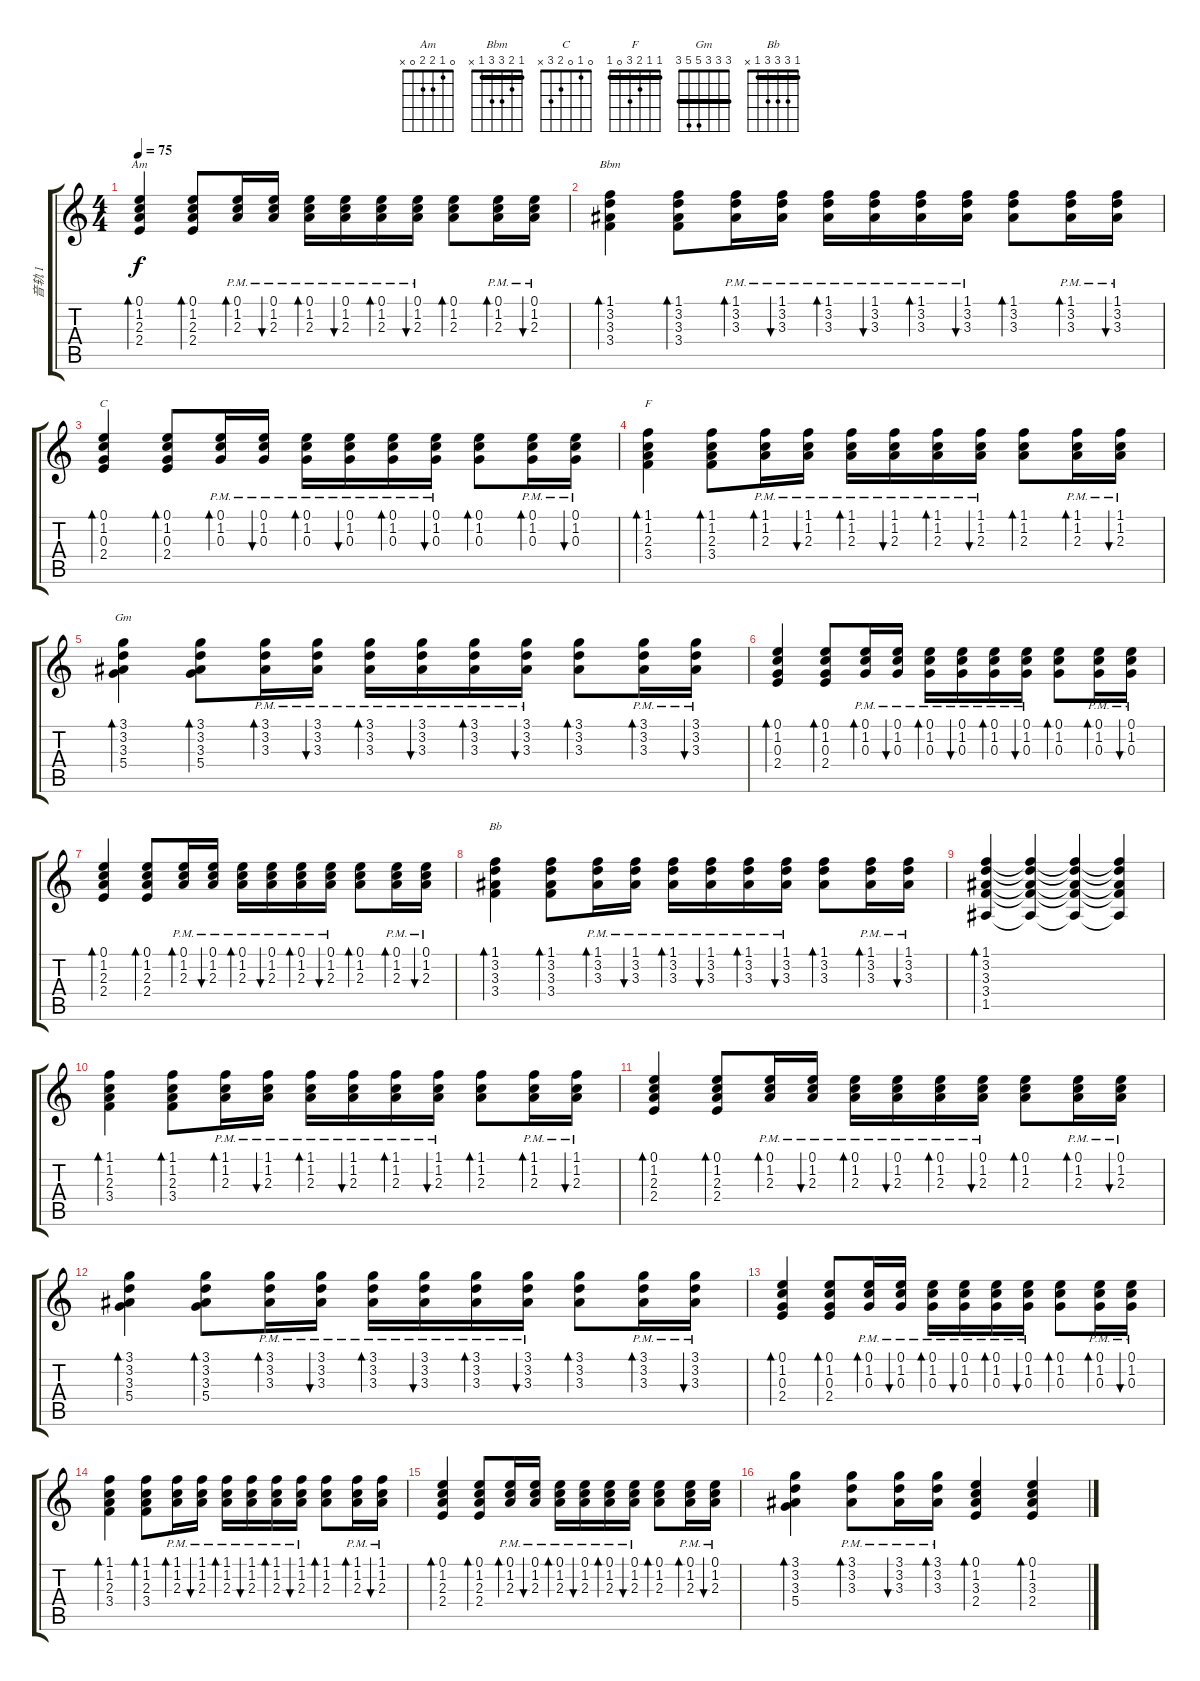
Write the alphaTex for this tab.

\track ("音轨 1" "音轨 1") {instrument acousticguitarsteel}
\staff {score tabs}
\tuning (E4 B3 G3 D3 A2 E2) {hide}
\chord ("Am" 0 1 2 2 0 x)
\chord ("Bbm" 1 2 3 3 1 x) {barre 1}
\chord ("C" 0 1 0 2 3 x)
\chord ("F" 1 1 2 3 0 1) {barre 1}
\chord ("Gm" 3 3 3 5 5 3) {barre 3}
\chord ("Bb" 1 3 3 3 1 x) {barre 1}
\ts (4 4)
\tempo 75
\clef g2
\ks c
(0.1 1.2 2.3 2.4).4{bd 30 ch "Am" dy f} (0.1 1.2 2.3 2.4).8{bd 30} (0.1{pm} 1.2 2.3).16{bd 30} (0.1{pm} 1.2 2.3).16{bu 30} (0.1{pm} 1.2 2.3).16{bd 30} (0.1{pm} 1.2 2.3).16{bu 30} (0.1{pm} 1.2 2.3).16{bd 30} (0.1{pm} 1.2 2.3).16{bu 30} (0.1 1.2 2.3).8{bd 30} (0.1{pm} 1.2 2.3).16{bd 30} (0.1{pm} 1.2 2.3).16{bu 30} |
(1.1 3.2 3.3 3.4).4{bd 30 ch "Bbm"} (1.1 3.2 3.3 3.4).8{bd 30} (1.1{pm} 3.2 3.3).16{bd 30} (1.1{pm} 3.2 3.3).16{bu 30} (1.1{pm} 3.2 3.3).16{bd 30} (1.1{pm} 3.2 3.3).16{bu 30} (1.1{pm} 3.2 3.3).16{bd 30} (1.1{pm} 3.2 3.3).16{bu 30} (1.1 3.2 3.3).8{bd 30} (1.1{pm} 3.2 3.3).16{bd 30} (1.1{pm} 3.2 3.3).16{bu 30} |
(0.1 1.2 0.3 2.4).4{bd 30 ch "C"} (0.1 1.2 0.3 2.4).8{bd 30} (0.1{pm} 1.2 0.3).16{bd 30} (0.1{pm} 1.2 0.3).16{bu 30} (0.1{pm} 1.2 0.3).16{bd 30} (0.1{pm} 1.2 0.3).16{bu 30} (0.1{pm} 1.2 0.3).16{bd 30} (0.1{pm} 1.2 0.3).16{bu 30} (0.1 1.2 0.3).8{bd 30} (0.1{pm} 1.2 0.3).16{bd 30} (0.1{pm} 1.2 0.3).16{bu 30} |
(1.1 1.2 2.3 3.4).4{bd 30 ch "F"} (1.1 1.2 2.3 3.4).8{bd 30} (1.1{pm} 1.2 2.3).16{bd 30} (1.1{pm} 1.2 2.3).16{bu 30} (1.1{pm} 1.2 2.3).16{bd 30} (1.1{pm} 1.2 2.3).16{bu 30} (1.1{pm} 1.2 2.3).16{bd 30} (1.1{pm} 1.2 2.3).16{bu 30} (1.1 1.2 2.3).8{bd 30} (1.1{pm} 1.2 2.3).16{bd 30} (1.1{pm} 1.2 2.3).16{bu 30} |
(3.1 3.2 3.3 5.4).4{bd 30 ch "Gm"} (3.1 3.2 3.3 5.4).8{bd 30} (3.1{pm} 3.2 3.3).16{bd 30} (3.1{pm} 3.2 3.3).16{bu 30} (3.1{pm} 3.2 3.3).16{bd 30} (3.1{pm} 3.2 3.3).16{bu 30} (3.1{pm} 3.2 3.3).16{bd 30} (3.1{pm} 3.2 3.3).16{bu 30} (3.1 3.2 3.3).8{bd 30} (3.1{pm} 3.2 3.3).16{bd 30} (3.1{pm} 3.2 3.3).16{bu 30} |
(0.1 1.2 0.3 2.4).4{bd 30} (0.1 1.2 0.3 2.4).8{bd 30} (0.1{pm} 1.2 0.3).16{bd 30} (0.1{pm} 1.2 0.3).16{bu 30} (0.1{pm} 1.2 0.3).16{bd 30} (0.1{pm} 1.2 0.3).16{bu 30} (0.1{pm} 1.2 0.3).16{bd 30} (0.1{pm} 1.2 0.3).16{bu 30} (0.1 1.2 0.3).8{bd 30} (0.1{pm} 1.2 0.3).16{bd 30} (0.1{pm} 1.2 0.3).16{bu 30} |
(0.1 1.2 2.3 2.4).4{bd 30} (0.1 1.2 2.3 2.4).8{bd 30} (0.1{pm} 1.2 2.3).16{bd 30} (0.1{pm} 1.2 2.3).16{bu 30} (0.1{pm} 1.2 2.3).16{bd 30} (0.1{pm} 1.2 2.3).16{bu 30} (0.1{pm} 1.2 2.3).16{bd 30} (0.1{pm} 1.2 2.3).16{bu 30} (0.1 1.2 2.3).8{bd 30} (0.1{pm} 1.2 2.3).16{bd 30} (0.1{pm} 1.2 2.3).16{bu 30} |
(1.1 3.2 3.3 3.4).4{bd 30 ch "Bb"} (1.1 3.2 3.3 3.4).8{bd 30} (1.1{pm} 3.2 3.3).16{bd 30} (1.1{pm} 3.2 3.3).16{bu 30} (1.1{pm} 3.2 3.3).16{bd 30} (1.1{pm} 3.2 3.3).16{bu 30} (1.1{pm} 3.2 3.3).16{bd 30} (1.1{pm} 3.2 3.3).16{bu 30} (1.1 3.2 3.3).8{bd 30} (1.1{pm} 3.2 3.3).16{bd 30} (1.1{pm} 3.2 3.3).16{bu 30} |
(1.1 3.2 3.3 3.4 1.5).4{bd 240} (1.1{t} 3.2{t} 3.3{t} 3.4{t} 1.5{t}).4 (1.1{t} 3.2{t} 3.3{t} 3.4{t} 1.5{t}).4 (1.1{t} 3.2{t} 3.3{t} 3.4{t} 1.5{t}).4 |
(1.1 1.2 2.3 3.4).4{bd 30} (1.1 1.2 2.3 3.4).8{bd 30} (1.1{pm} 1.2 2.3).16{bd 30} (1.1{pm} 1.2 2.3).16{bu 30} (1.1{pm} 1.2 2.3).16{bd 30} (1.1{pm} 1.2 2.3).16{bu 30} (1.1{pm} 1.2 2.3).16{bd 30} (1.1{pm} 1.2 2.3).16{bu 30} (1.1 1.2 2.3).8{bd 30} (1.1{pm} 1.2 2.3).16{bd 30} (1.1{pm} 1.2 2.3).16{bu 30} |
(0.1 1.2 2.3 2.4).4{bd 30} (0.1 1.2 2.3 2.4).8{bd 30} (0.1{pm} 1.2 2.3).16{bd 30} (0.1{pm} 1.2 2.3).16{bu 30} (0.1{pm} 1.2 2.3).16{bd 30} (0.1{pm} 1.2 2.3).16{bu 30} (0.1{pm} 1.2 2.3).16{bd 30} (0.1{pm} 1.2 2.3).16{bu 30} (0.1 1.2 2.3).8{bd 30} (0.1{pm} 1.2 2.3).16{bd 30} (0.1{pm} 1.2 2.3).16{bu 30} |
(3.1 3.2 3.3 5.4).4{bd 30} (3.1 3.2 3.3 5.4).8{bd 30} (3.1{pm} 3.2 3.3).16{bd 30} (3.1{pm} 3.2 3.3).16{bu 30} (3.1{pm} 3.2 3.3).16{bd 30} (3.1{pm} 3.2 3.3).16{bu 30} (3.1{pm} 3.2 3.3).16{bd 30} (3.1{pm} 3.2 3.3).16{bu 30} (3.1 3.2 3.3).8{bd 30} (3.1{pm} 3.2 3.3).16{bd 30} (3.1{pm} 3.2 3.3).16{bu 30} |
(0.1 1.2 0.3 2.4).4{bd 30} (0.1 1.2 0.3 2.4).8{bd 30} (0.1{pm} 1.2 0.3).16{bd 30} (0.1{pm} 1.2 0.3).16{bu 30} (0.1{pm} 1.2 0.3).16{bd 30} (0.1{pm} 1.2 0.3).16{bu 30} (0.1{pm} 1.2 0.3).16{bd 30} (0.1{pm} 1.2 0.3).16{bu 30} (0.1 1.2 0.3).8{bd 30} (0.1{pm} 1.2 0.3).16{bd 30} (0.1{pm} 1.2 0.3).16{bu 30} |
(1.1 1.2 2.3 3.4).4{bd 30} (1.1 1.2 2.3 3.4).8{bd 30} (1.1{pm} 1.2 2.3).16{bd 30} (1.1{pm} 1.2 2.3).16{bu 30} (1.1{pm} 1.2 2.3).16{bd 30} (1.1{pm} 1.2 2.3).16{bu 30} (1.1{pm} 1.2 2.3).16{bd 30} (1.1{pm} 1.2 2.3).16{bu 30} (1.1 1.2 2.3).8{bd 30} (1.1{pm} 1.2 2.3).16{bd 30} (1.1{pm} 1.2 2.3).16{bu 30} |
(0.1 1.2 2.3 2.4).4{bd 30} (0.1 1.2 2.3 2.4).8{bd 30} (0.1{pm} 1.2 2.3).16{bd 30} (0.1{pm} 1.2 2.3).16{bu 30} (0.1{pm} 1.2 2.3).16{bd 30} (0.1{pm} 1.2 2.3).16{bu 30} (0.1{pm} 1.2 2.3).16{bd 30} (0.1{pm} 1.2 2.3).16{bu 30} (0.1 1.2 2.3).8{bd 30} (0.1{pm} 1.2 2.3).16{bd 30} (0.1{pm} 1.2 2.3).16{bu 30} |
(3.1 3.2 3.3 5.4).4{bd 60} (3.1{pm} 3.2 3.3).8{bd 60} (3.1{pm} 3.2 3.3).16{bu 60} (3.1{pm} 3.2 3.3).16{bd 60} (0.1 1.2 3.3 2.4).4{bd 60} (0.1 1.2 3.3 2.4).4{bd 60}
